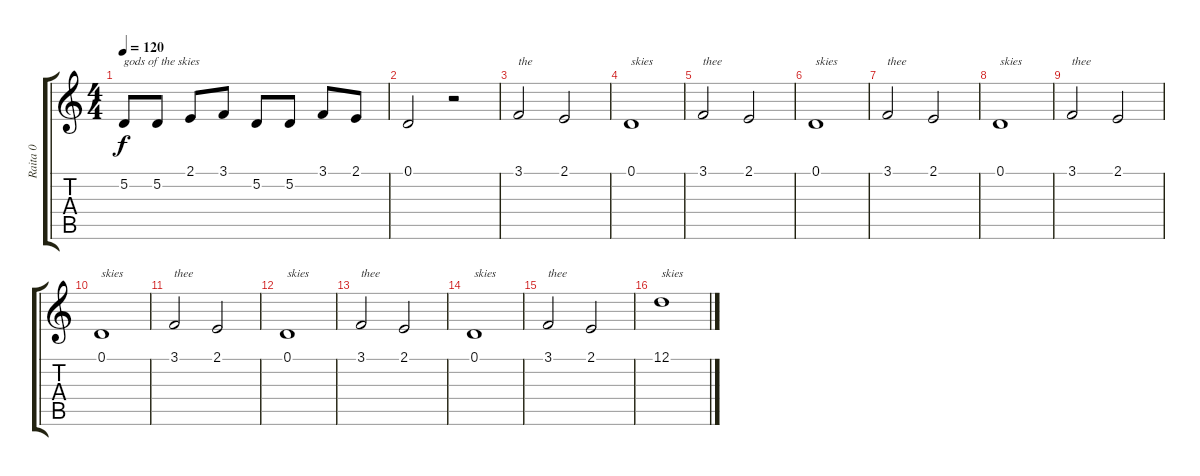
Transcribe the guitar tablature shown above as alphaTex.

\track ("Raita 0" "Raita 0") {instrument choiraahs}
\staff {score tabs}
\tuning (D4 A3 F3 C3 G2 D2) {hide}
\ts (4 4)
\tempo 120
\clef g2
\ks c
5.2.8{txt "gods of the skies" dy f} 5.2.8 2.1.8 3.1.8 5.2.8 5.2.8 3.1.8 2.1.8 |
0.1.2 r.2 |
3.1.2{txt "the"} 2.1.2 |
0.1.1{txt "skies"} |
3.1.2{txt "thee"} 2.1.2 |
0.1.1{txt "skies"} |
3.1.2{txt "thee"} 2.1.2 |
0.1.1{txt "skies"} |
3.1.2{txt "thee"} 2.1.2 |
0.1.1{txt "skies"} |
3.1.2{txt "thee"} 2.1.2 |
0.1.1{txt "skies"} |
3.1.2{txt "thee"} 2.1.2 |
0.1.1{txt "skies"} |
3.1.2{txt "thee"} 2.1.2 |
12.1.1{txt "skies"}
